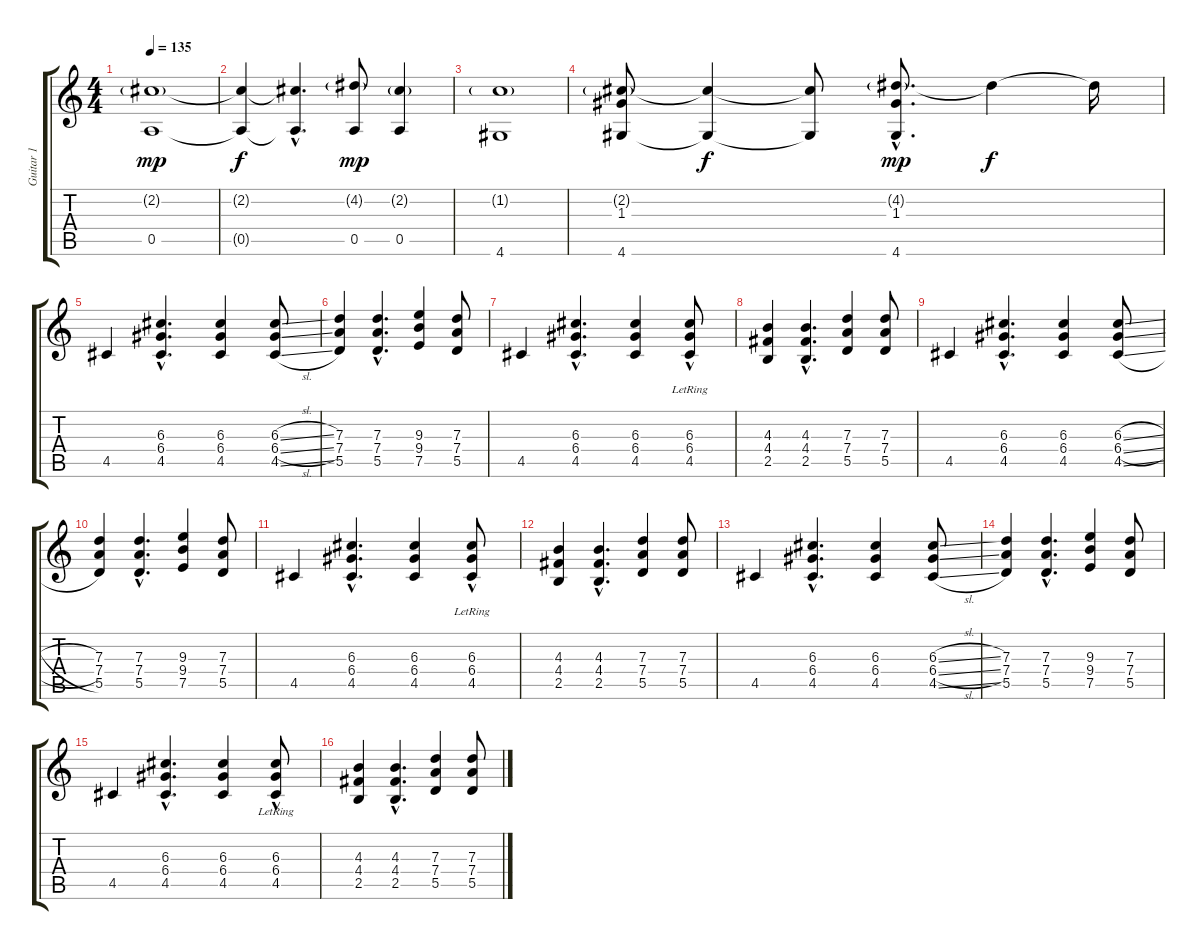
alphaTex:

\track ("Guitar 1" "Guitar 1") {instrument distortionguitar}
\staff {score tabs}
\tuning (E4 B3 G3 D3 A2 E2) {hide}
\ts (4 4)
\tempo 135
\clef g2
\ks c
(2.2{g} 0.5).1{dy mp} |
(2.2{t} 0.5{t}).4{dy f} (2.2{hac t} 0.5{hac t}).4{d} (4.2{g} 0.5).8{dy mp} (2.2{g} 0.5).4 |
(1.2{g} 4.6).1 |
(2.2{g} 1.3 4.6).8 (2.2{t} 4.6{t}).4{dy f} (2.2{t} 4.6{t}).8 (4.2{g hac} 1.3{hac} 4.6{hac}).8{d dy mp} 4.2{t}.4{dy f} 4.2{t}.16 |
4.5.4 (6.3{hac} 6.4{hac} 4.5{hac}).4{d} (6.3 6.4 4.5).4 (6.3{sl} 6.4{sl} 4.5{sl}).8 |
(7.3 7.4 5.5).4 (7.3{hac} 7.4{hac} 5.5{hac}).4{d} (9.3 9.4 7.5).4 (7.3 7.4 5.5).8 |
4.5.4 (6.3{hac} 6.4{hac} 4.5{hac}).4{d} (6.3 6.4 4.5).4 (6.3{hac lr} 6.4{lr} 4.5{lr}).8 |
(4.3 4.4 2.5).4 (4.3{hac} 4.4{hac} 2.5{hac}).4{d} (7.3 7.4 5.5).4 (7.3 7.4 5.5).8 |
4.5.4 (6.3{hac} 6.4{hac} 4.5{hac}).4{d} (6.3 6.4 4.5).4 (6.3{sl} 6.4{sl} 4.5{sl}).8 |
(7.3 7.4 5.5).4 (7.3{hac} 7.4{hac} 5.5{hac}).4{d} (9.3 9.4 7.5).4 (7.3 7.4 5.5).8 |
4.5.4 (6.3{hac} 6.4{hac} 4.5{hac}).4{d} (6.3 6.4 4.5).4 (6.3{hac lr} 6.4{lr} 4.5{lr}).8 |
(4.3 4.4 2.5).4 (4.3{hac} 4.4{hac} 2.5{hac}).4{d} (7.3 7.4 5.5).4 (7.3 7.4 5.5).8 |
4.5.4 (6.3{hac} 6.4{hac} 4.5{hac}).4{d} (6.3 6.4 4.5).4 (6.3{sl} 6.4{sl} 4.5{sl}).8 |
(7.3 7.4 5.5).4 (7.3{hac} 7.4{hac} 5.5{hac}).4{d} (9.3 9.4 7.5).4 (7.3 7.4 5.5).8 |
4.5.4 (6.3{hac} 6.4{hac} 4.5{hac}).4{d} (6.3 6.4 4.5).4 (6.3{hac lr} 6.4{lr} 4.5{lr}).8 |
(4.3 4.4 2.5).4 (4.3{hac} 4.4{hac} 2.5{hac}).4{d} (7.3 7.4 5.5).4 (7.3 7.4 5.5).8
